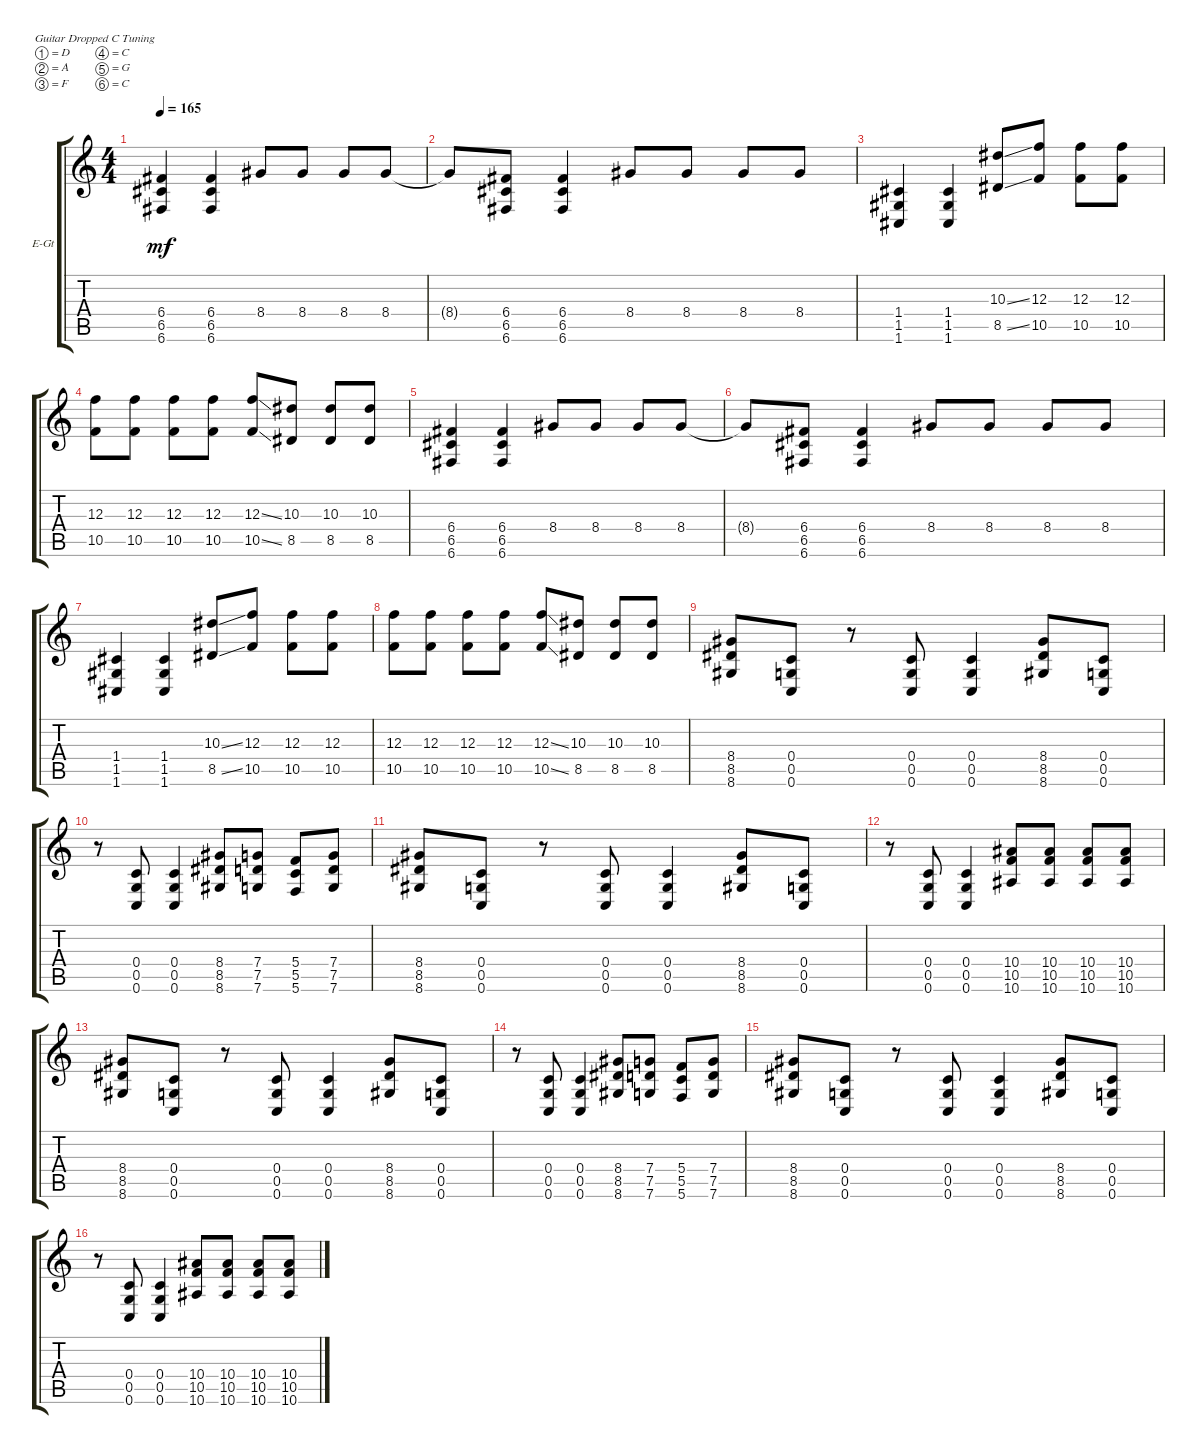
\defaultSystemsLayout 4
\bracketExtendMode groupsimilarinstruments
\firstSystemTrackNameOrientation horizontal
\otherSystemsTrackNameOrientation horizontal
\track ("Main Lead Left" "E-Gt") {instrument electricguitarclean}
\staff {score tabs}
\tuning (D4 A3 F3 C3 G2 C2)
\ts (4 4)
\tempo 165
\clef g2
\ks c
(6.6 6.5 6.4).4{dy mf} (6.4 6.5 6.6).4 8.4.8 8.4.8 8.4.8 8.4.8 |
8.4{t}.8 (6.6 6.5 6.4).8 (6.4 6.5 6.6).4 8.4.8 8.4.8 8.4.8 8.4.8 |
(1.6 1.5 1.4).4 (1.6 1.5 1.4).4 (8.5{ss} 10.3{ss}).8 (10.5 12.3).8 (10.5 12.3).8 (10.5 12.3).8 |
(10.5 12.3).8 (10.5 12.3).8 (10.5 12.3).8 (10.5 12.3).8 (10.5{ss} 12.3{ss}).8 (8.5 10.3).8 (8.5 10.3).8 (8.5 10.3).8 |
(6.6 6.5 6.4).4 (6.4 6.5 6.6).4 8.4.8 8.4.8 8.4.8 8.4.8 |
8.4{t}.8 (6.6 6.5 6.4).8 (6.4 6.5 6.6).4 8.4.8 8.4.8 8.4.8 8.4.8 |
(1.6 1.5 1.4).4 (1.6 1.5 1.4).4 (8.5{ss} 10.3{ss}).8 (10.5 12.3).8 (10.5 12.3).8 (10.5 12.3).8 |
(10.5 12.3).8 (10.5 12.3).8 (10.5 12.3).8 (10.5 12.3).8 (10.5{ss} 12.3{ss}).8 (8.5 10.3).8 (8.5 10.3).8 (8.5 10.3).8 |
(8.6 8.5 8.4).8 (0.4 0.5 0.6).8 r.8 (0.6 0.5 0.4).8 (0.4 0.5 0.6).4 (8.4 8.5 8.6).8 (0.6 0.4 0.5).8 |
r.8 (0.4 0.5 0.6).8 (0.6 0.5 0.4).4 (8.4 8.5 8.6).8 (7.6 7.5 7.4).8 (5.4 5.5 5.6).8 (7.5 7.4 7.6).8 |
(8.6 8.5 8.4).8 (0.4 0.5 0.6).8 r.8 (0.6 0.5 0.4).8 (0.4 0.5 0.6).4 (8.4 8.5 8.6).8 (0.6 0.4 0.5).8 |
r.8 (0.4 0.5 0.6).8 (0.6 0.5 0.4).4 (10.6 10.5 10.4).8 (10.6 10.5 10.4).8 (10.6 10.5 10.4).8 (10.6 10.5 10.4).8 |
(8.6 8.5 8.4).8 (0.4 0.5 0.6).8 r.8 (0.6 0.5 0.4).8 (0.4 0.5 0.6).4 (8.4 8.5 8.6).8 (0.6 0.4 0.5).8 |
r.8 (0.4 0.5 0.6).8 (0.6 0.5 0.4).4 (8.4 8.5 8.6).8 (7.6 7.5 7.4).8 (5.4 5.5 5.6).8 (7.5 7.4 7.6).8 |
(8.6 8.5 8.4).8 (0.4 0.5 0.6).8 r.8 (0.6 0.5 0.4).8 (0.4 0.5 0.6).4 (8.4 8.5 8.6).8 (0.6 0.4 0.5).8 |
r.8 (0.4 0.5 0.6).8 (0.6 0.5 0.4).4 (10.6 10.5 10.4).8 (10.6 10.5 10.4).8 (10.6 10.5 10.4).8 (10.6 10.5 10.4).8
